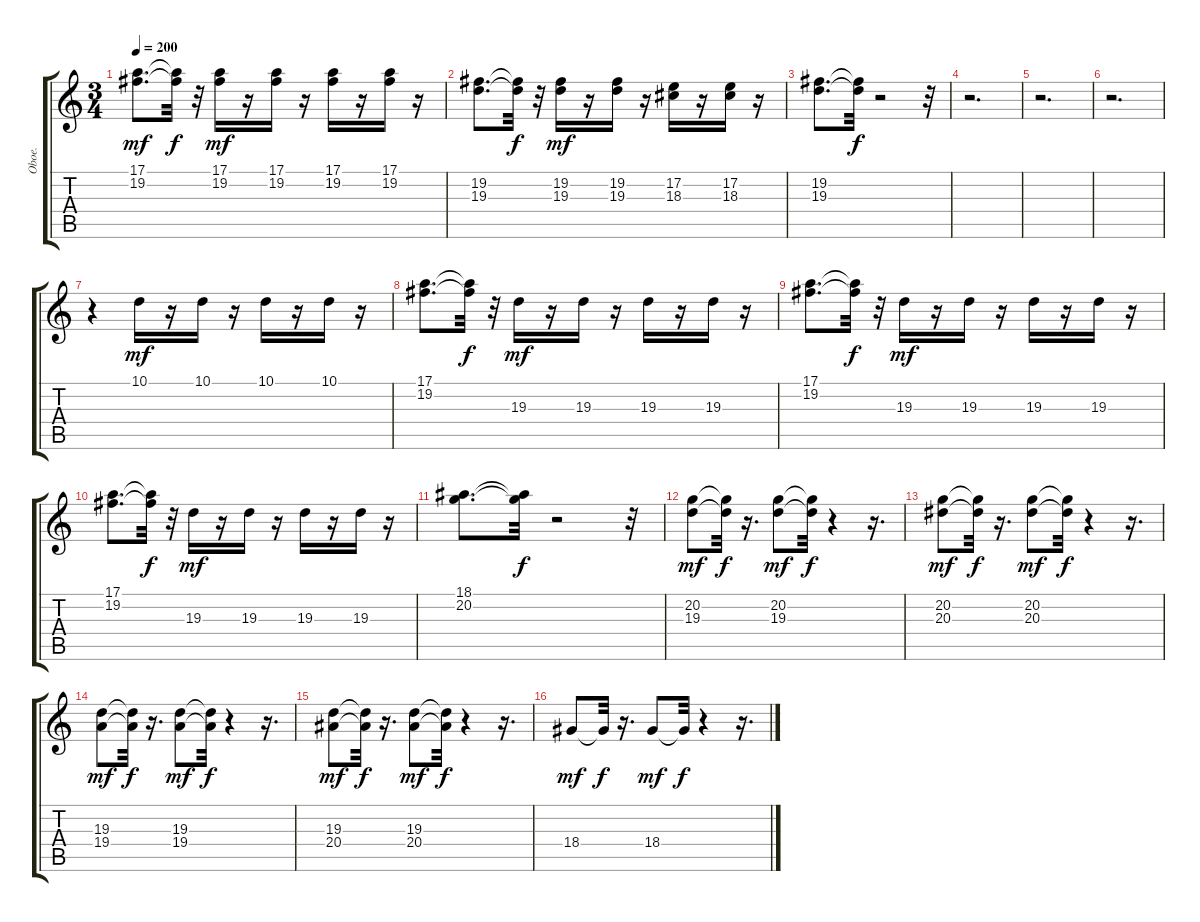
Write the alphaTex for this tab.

\track ("Oboe." "Oboe.") {instrument oboe}
\staff {score tabs}
\tuning (E4 B3 G3 D3 A2 E2) {hide}
\ts (3 4)
\tempo 200
\clef g2
\ks c
(17.1 19.2).8{d dy mf} (17.1{t} 19.2{t}).32{dy f} r.32 (17.1 19.2).16{dy mf} r.16 (17.1 19.2).16 r.16 (17.1 19.2).16 r.16 (17.1 19.2).16 r.16 |
(19.2 19.3).8{d} (19.2{t} 19.3{t}).32{dy f} r.32 (19.2 19.3).16{dy mf} r.16 (19.2 19.3).16 r.16 (17.2 18.3).16 r.16 (17.2 18.3).16 r.16 |
(19.2 19.3).8{d} (19.2{t} 19.3{t}).32{dy f} r.2 r.32 |
r.2{d} |
r.2{d} |
r.2{d} |
r.4 10.1.16{dy mf} r.16 10.1.16 r.16 10.1.16 r.16 10.1.16 r.16 |
(17.1 19.2).8{d} (17.1{t} 19.2{t}).32{dy f} r.32 19.3.16{dy mf} r.16 19.3.16 r.16 19.3.16 r.16 19.3.16 r.16 |
(17.1 19.2).8{d} (17.1{t} 19.2{t}).32{dy f} r.32 19.3.16{dy mf} r.16 19.3.16 r.16 19.3.16 r.16 19.3.16 r.16 |
(17.1 19.2).8{d} (17.1{t} 19.2{t}).32{dy f} r.32 19.3.16{dy mf} r.16 19.3.16 r.16 19.3.16 r.16 19.3.16 r.16 |
(18.1 20.2).8{d} (18.1{t} 20.2{t}).32{dy f} r.2 r.32 |
(20.2 19.3).8{dy mf} (20.2{t} 19.3{t}).32{dy f} r.16{d} (20.2 19.3).8{dy mf} (20.2{t} 19.3{t}).32{dy f} r.4 r.16{d} |
(20.2 20.3).8{dy mf} (20.2{t} 20.3{t}).32{dy f} r.16{d} (20.2 20.3).8{dy mf} (20.2{t} 20.3{t}).32{dy f} r.4 r.16{d} |
(19.3 19.4).8{dy mf} (19.3{t} 19.4{t}).32{dy f} r.16{d} (19.3 19.4).8{dy mf} (19.3{t} 19.4{t}).32{dy f} r.4 r.16{d} |
(19.3 20.4).8{dy mf} (19.3{t} 20.4{t}).32{dy f} r.16{d} (19.3 20.4).8{dy mf} (19.3{t} 20.4{t}).32{dy f} r.4 r.16{d} |
18.4.8{dy mf} 18.4{t}.32{dy f} r.16{d} 18.4.8{dy mf} 18.4{t}.32{dy f} r.4 r.16{d}
